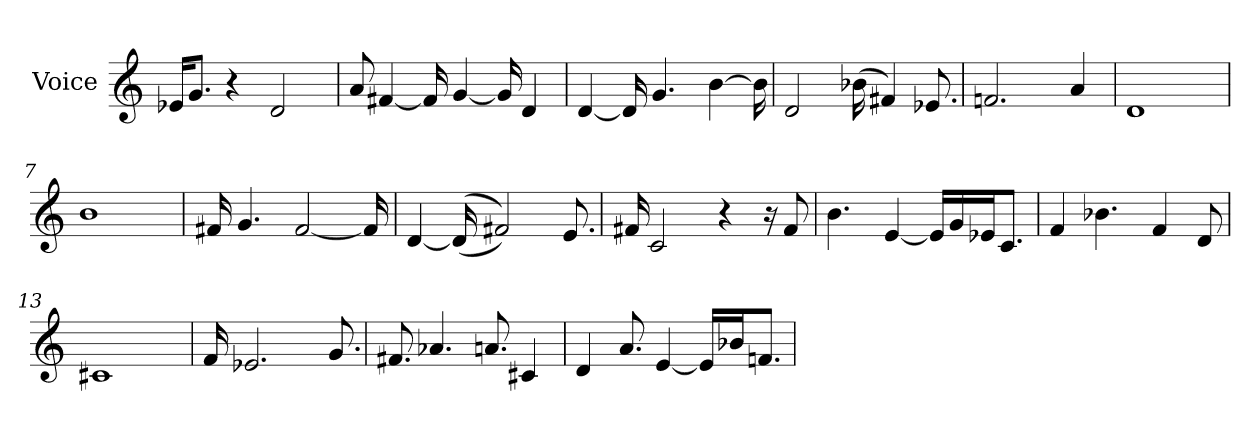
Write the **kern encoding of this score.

**kern
*part1
*staff1
*I"Voice
*I'Voice
*clefG2
=1
16e-X/KL
8.g/J
4r
2d/
=2
8a/
[<4f#X/
16f#/]
[<4g/
16g/]
4d/
=3
[<4d/
16d/]
4.g/
[>4b\
16b\]
=4
2d/
(<16b-X\
4f#X/)
8.e-X/
=5
2.fn/
4a/
=6
1d
=7
1b
=8
16f#X/
4.g/
[<2f#/
16f#/]
!!LO:LB:g=z
=9
[<4d/
(>(>16d/]
2f#X/))
8.e/
=10
16f#X/
2c/
4r
16ra
8f#/
=11
4.b\
[<4e/
16e/LL]
16g/
16e-X/J
8.c/J
=12
4f/
4.b-X\
4f/
8d/
=13
1c#X
=14
16f/
2.e-X/
8.g/
=15
8.f#X/
4.a-X/
8.an/
4c#X/
!!LO:LB:g=z
=16
4d/
8.a/
[<4e/
16e/LL]
16b-X/J
8.fn/J
=
*-
